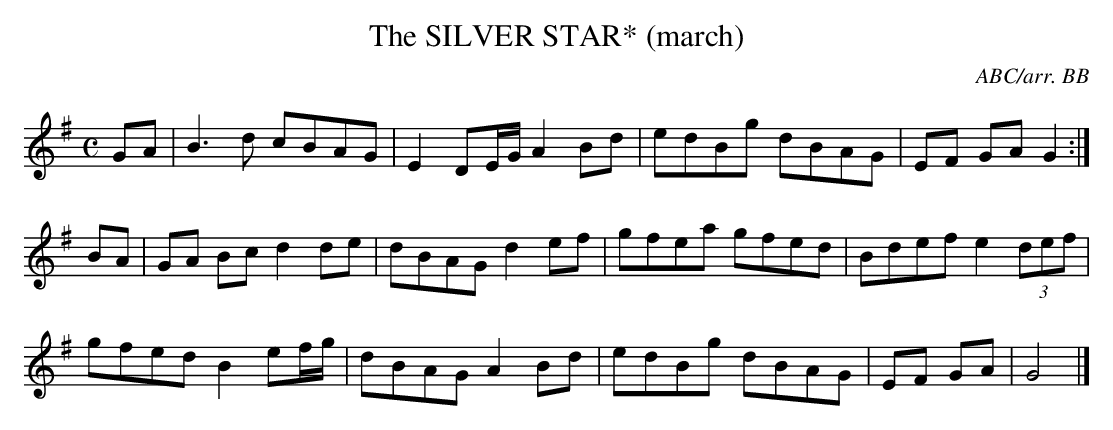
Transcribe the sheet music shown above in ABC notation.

X:1
T:SILVER STAR* (march), The
C:ABC/arr. BB
L:1/8
M:C
K:G % source key = F
GA|B3d cBAG|E2DE/G/ A2Bd|edBg dBAG|EF GA G2 :|
BA|GA Bc d2de|dBAG d2ef|gfea gfed|Bdef e2 (3def|
gfed B2ef/g/|dBAG A2Bd|edBg dBAG|EF GA|G4 |]
